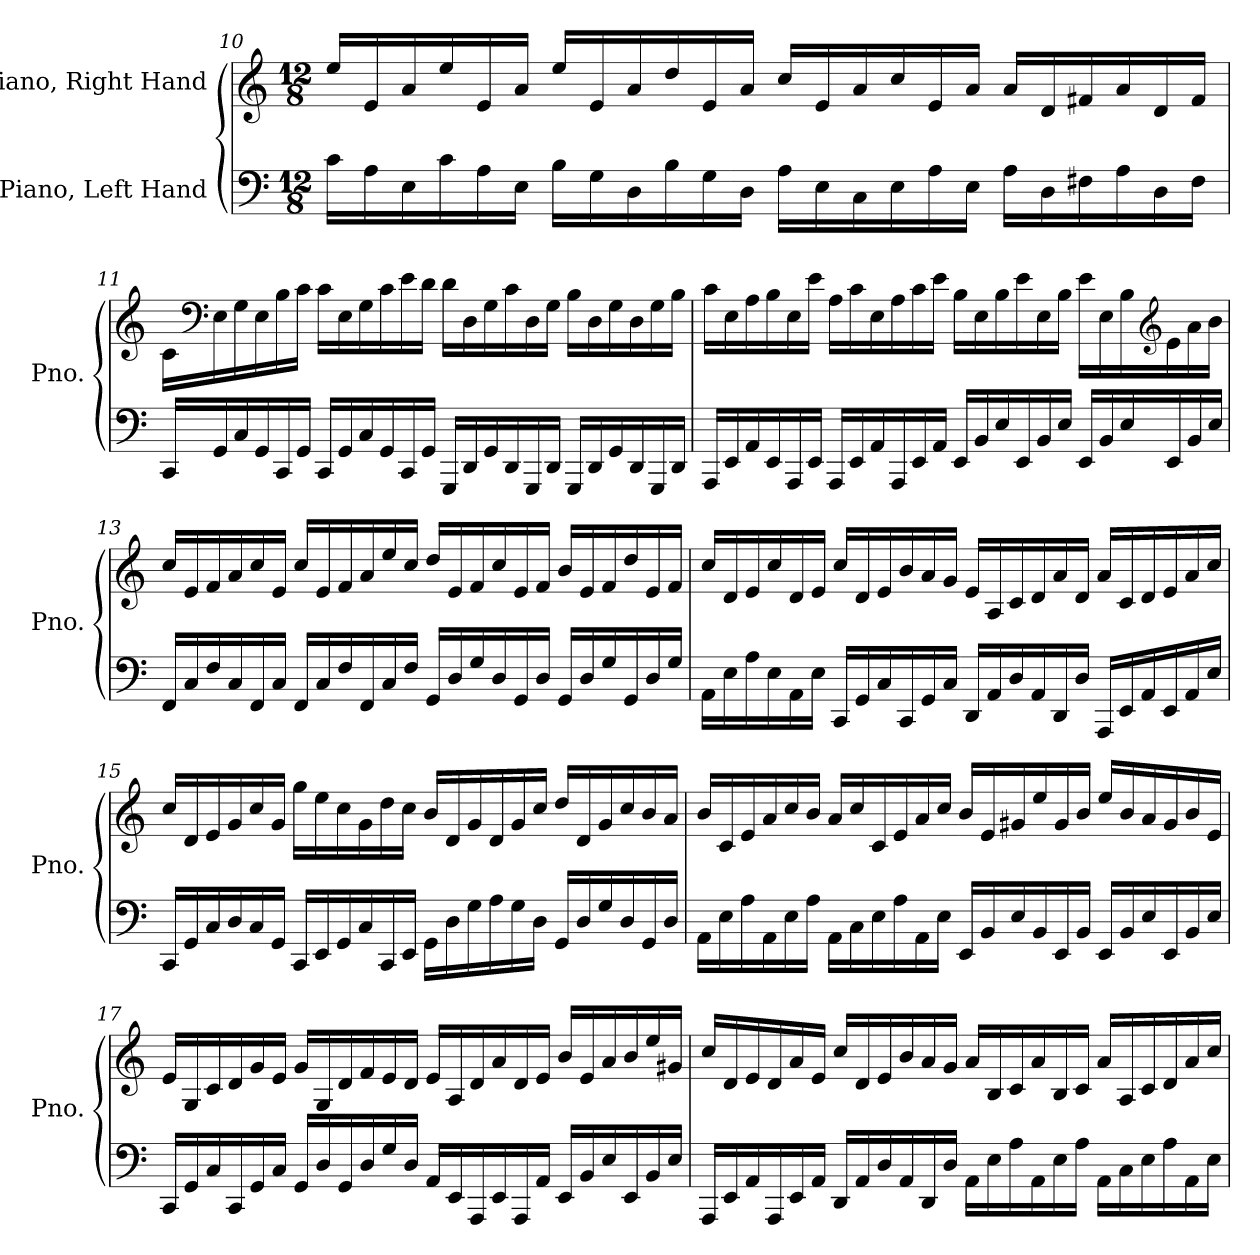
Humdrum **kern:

**kern	**kern
*part2	*part1
*staff2	*staff1
*I"Piano, Left Hand	*I"Piano, Right Hand
*I'Pno.	*I'Pno.
!!LO:LB:g=z
*clefF4	*clefG2
*k[]	*k[]
*M12/8	*M12/8
=10	=10
16c\LL	16ee/LL
16A\	16e/
16E\	16a/
16c\	16ee/
16A\	16e/
16E\JJ	16a/JJ
16B\LL	16ee/LL
16G\	16e/
16D\	16a/
16B\	16dd/
16G\	16e/
16D\JJ	16a/JJ
16A\LL	16cc/LL
16E\	16e/
16C\	16a/
16E\	16cc/
16A\	16e/
16E\JJ	16a/JJ
16A\LL	16a/LL
16D\	16d/
16F#X\	16f#X/
16A\	16a/
16D\	16d/
16F#\JJ	16f#/JJ
!!LO:LB:g=z
=11	=11
16CC/LL	16c\LL
*	*clefF4
16GG/	16E\
16C/	16G\
16GG/	16E\
16CC/	16B\
16GG/JJ	16c\JJ
16CC/LL	16c\LL
16GG/	16E\
16C/	16G\
16GG/	16c\
16CC/	16e\
16GG/JJ	16d\JJ
16GGG/LL	16d\LL
16DD/	16D\
16GG/	16G\
16DD/	16c\
16GGG/	16D\
16DD/JJ	16G\JJ
16GGG/LL	16B\LL
16DD/	16D\
16GG/	16G\
16DD/	16D\
16GGG/	16G\
16DD/JJ	16B\JJ
!!LO:LB:g=z
=12	=12
16AAA/LL	16c\LL
16EE/	16E\
16AA/	16A\
16EE/	16B\
16AAA/	16E\
16EE/JJ	16e\JJ
16AAA/LL	16A\LL
16EE/	16c\
16AA/	16E\
16AAA/	16A\
16EE/	16c\
16AA/JJ	16e\JJ
16EE/LL	16B\LL
16BB/	16E\
16E/	16B\
16EE/	16e\
16BB/	16E\
16E/JJ	16B\JJ
16EE/LL	16e\LL
16BB/	16E\
16E/	16B\
*	*clefG2
16EE/	16e\
16BB/	16a\
16E/JJ	16b\JJ
!!LO:LB:g=z
=13	=13
16FF/LL	16cc/LL
16C/	16e/
16F/	16f/
16C/	16a/
16FF/	16cc/
16C/JJ	16e/JJ
16FF/LL	16cc/LL
16C/	16e/
16F/	16f/
16FF/	16a/
16C/	16ee/
16F/JJ	16cc/JJ
16GG/LL	16dd/LL
16D/	16e/
16G/	16f/
16D/	16cc/
16GG/	16e/
16D/JJ	16f/JJ
16GG/LL	16b/LL
16D/	16e/
16G/	16f/
16GG/	16dd/
16D/	16e/
16G/JJ	16f/JJ
!!LO:PB:g=z
=14	=14
16AA\LL	16cc/LL
16E\	16d/
16A\	16e/
16E\	16cc/
16AA\	16d/
16E\JJ	16e/JJ
16CC/LL	16cc/LL
16GG/	16d/
16C/	16e/
16CC/	16b/
16GG/	16a/
16C/JJ	16g/JJ
16DD/LL	16e/LL
16AA/	16A/
16D/	16c/
16AA/	16d/
16DD/	16a/
16D/JJ	16d/JJ
16AAA/LL	16a/LL
16EE/	16c/
16AA/	16d/
16EE/	16e/
16AA/	16a/
16E/JJ	16cc/JJ
!!LO:LB:g=z
=15	=15
16CC/LL	16cc/LL
16GG/	16d/
16C/	16e/
16D/	16g/
16C/	16cc/
16GG/JJ	16g/JJ
16CC/LL	16gg\LL
16EE/	16ee\
16GG/	16cc\
16C/	16g\
16CC/	16dd\
16EE/JJ	16cc\JJ
16GG\LL	16b/LL
16D\	16d/
16G\	16g/
16A\	16d/
16G\	16g/
16D\JJ	16cc/JJ
16GG/LL	16dd/LL
16D/	16d/
16G/	16g/
16D/	16cc/
16GG/	16b/
16D/JJ	16a/JJ
!!LO:LB:g=z
=16	=16
16AA\LL	16b/LL
16E\	16c/
16A\	16e/
16AA\	16a/
16E\	16cc/
16A\JJ	16b/JJ
16AA\LL	16a/LL
16C\	16cc/
16E\	16c/
16A\	16e/
16AA\	16a/
16E\JJ	16cc/JJ
16EE/LL	16b/LL
16BB/	16e/
16E/	16g#X/
16BB/	16ee/
16EE/	16g#/
16BB/JJ	16b/JJ
16EE/LL	16ee/LL
16BB/	16b/
16E/	16a/
16EE/	16g#/
16BB/	16b/
16E/JJ	16e/JJ
!!LO:LB:g=z
=17	=17
16CC/LL	16e/LL
16GG/	16G/
16C/	16c/
16CC/	16d/
16GG/	16g/
16C/JJ	16e/JJ
16GG/LL	16g/LL
16D/	16G/
16GG/	16d/
16D/	16f/
16G/	16e/
16D/JJ	16d/JJ
16AA/LL	16e/LL
16EE/	16A/
16AAA/	16d/
16EE/	16a/
16AAA/	16d/
16AA/JJ	16e/JJ
16EE/LL	16b/LL
16BB/	16e/
16E/	16a/
16EE/	16b/
16BB/	16ee/
16E/JJ	16g#X/JJ
!!LO:LB:g=z
=18	=18
16AAA/LL	16cc/LL
16EE/	16d/
16AA/	16e/
16AAA/	16d/
16EE/	16a/
16AA/JJ	16e/JJ
16DD/LL	16cc/LL
16AA/	16d/
16D/	16e/
16AA/	16b/
16DD/	16a/
16D/JJ	16g/JJ
16AA\LL	16a/LL
16E\	16B/
16A\	16c/
16AA\	16a/
16E\	16B/
16A\JJ	16c/JJ
16AA\LL	16a/LL
16C\	16A/
16E\	16c/
16A\	16d/
16AA\	16a/
16E\JJ	16cc/JJ
=	=
*-	*-
